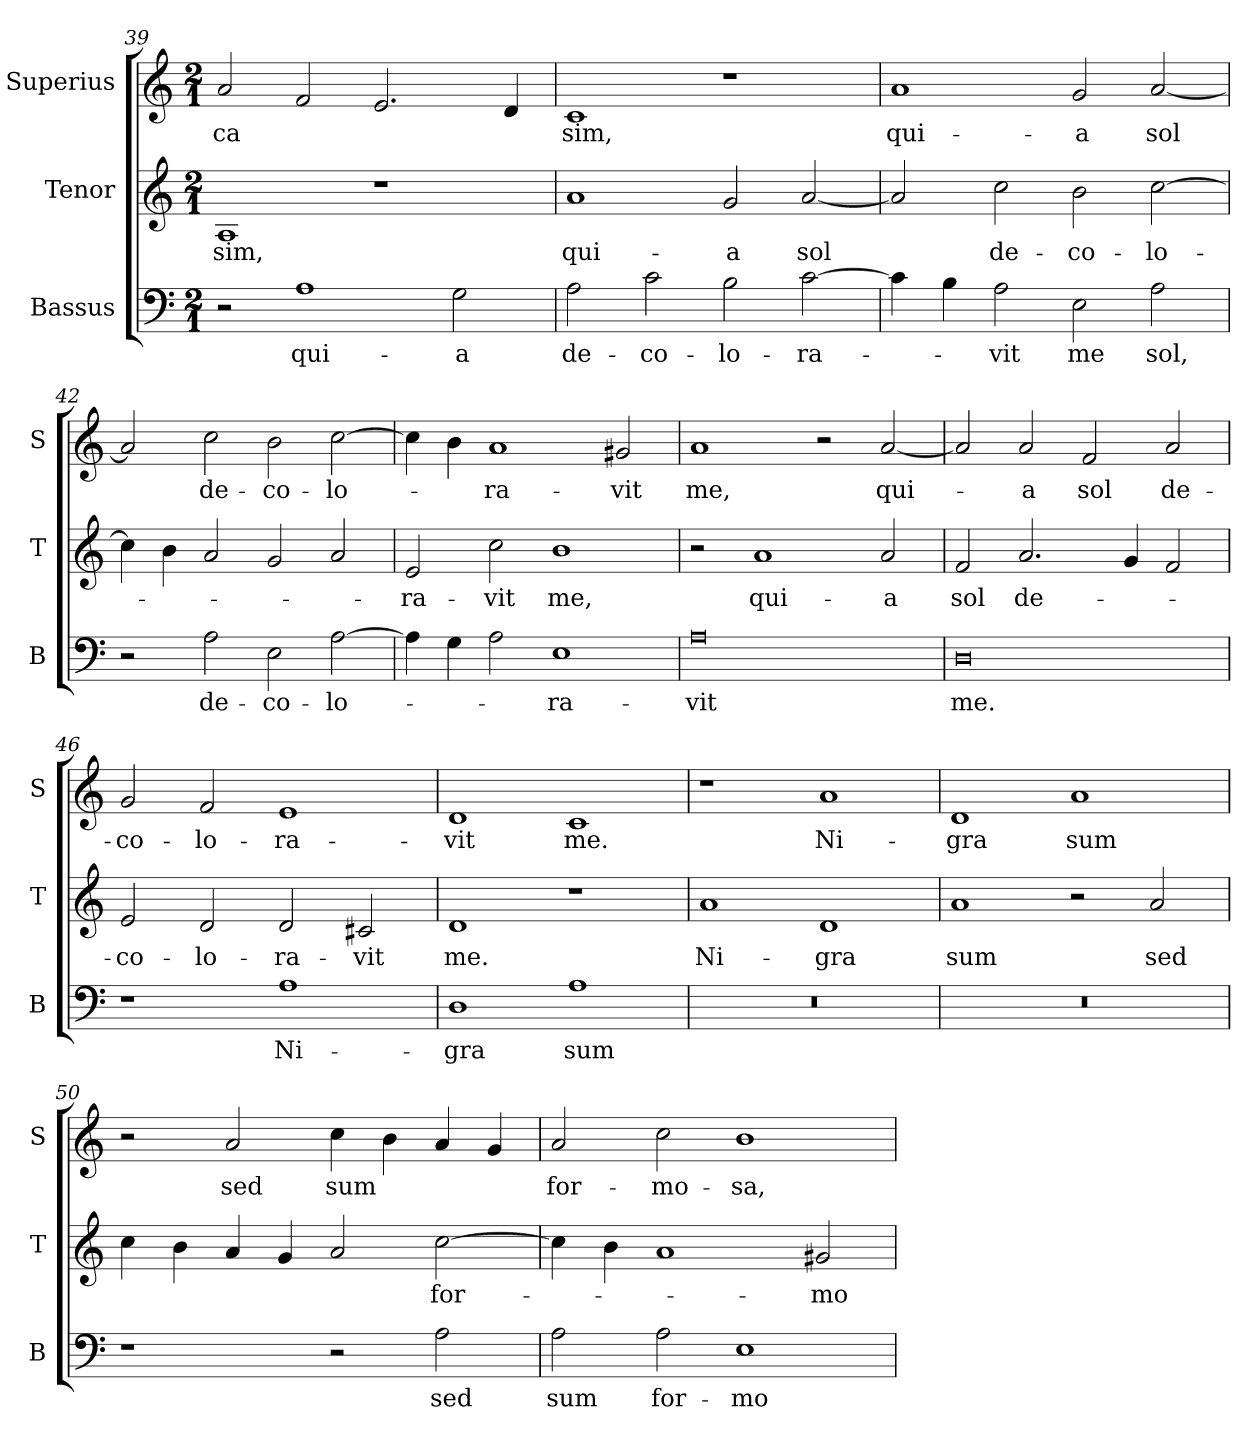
**kern	**text	**kern	**text	**kern	**text
*part3	*part3	*part2	*part2	*part1	*part1
*staff3	*staff3	*staff2	*staff2	*staff1	*staff1
*I"Bassus	*	*I"Tenor	*	*I"Superius	*
*I'B	*	*I'T	*	*I'S	*
*clefF4	*	*clefG2	*	*clefG2	*
*k[]	*	*k[]	*	*k[]	*
*C:	*	*C:	*	*C:	*
*M2/1	*	*M2/1	*	*M2/1	*
=39	=39	=39	=39	=39	=39
2r	.	1A	sim,	2a	-ca
1A	qui-	.	.	2f	.
.	.	1r	.	2.e	.
2G	-a	.	.	.	.
.	.	.	.	4d	.
=40	=40	=40	=40	=40	=40
2A	de-	1a	qui-	1c	sim,
2c	-co-	.	.	.	.
2B	-lo-	2g	-a	1r	.
[2c	-ra-	[2a	sol	.	.
=41	=41	=41	=41	=41	=41
4c]	.	2a]	.	1a	qui-
4B	.	.	.	.	.
2A	-vit	2cc	de-	.	.
2E	me	2b	-co-	2g	-a
2A	sol,	[2cc	-lo-	[2a	sol
=42	=42	=42	=42	=42	=42
2r	.	4cc]	.	2a]	.
.	.	4b	.	.	.
2A	de-	2a	.	2cc	de-
2E	-co-	2g	.	2b	-co-
[2A	-lo-	2a	.	[2cc	-lo-
=43	=43	=43	=43	=43	=43
4A]	.	2e	-ra-	4cc]	.
4G	.	.	.	4b	.
2A	.	2cc	-vit	1a	-ra-
1E	-ra-	1b	me,	.	.
.	.	.	.	2g#X	-vit
=44	=44	=44	=44	=44	=44
0A	-vit	2r	.	1a	me,
.	.	1a	qui-	.	.
.	.	.	.	2r	.
.	.	2a	-a	[2a	qui-
=45	=45	=45	=45	=45	=45
0D	me.	2f	sol	2a]	.
.	.	2.a	de-	2a	-a
.	.	.	.	2f	sol
.	.	4g	.	.	.
.	.	2f	.	2a	de-
=46	=46	=46	=46	=46	=46
1r	.	2e	-co-	2g	-co-
.	.	2d	-lo-	2f	-lo-
1A	Ni-	2d	-ra-	1e	-ra-
.	.	2c#X	-vit	.	.
=47	=47	=47	=47	=47	=47
1D	-gra	1d	me.	1d	-vit
1A	sum	1r	.	1c	me.
=48	=48	=48	=48	=48	=48
0r	.	1a	Ni-	1r	.
.	.	1d	-gra	1a	Ni-
=49	=49	=49	=49	=49	=49
0r	.	1a	sum	1d	-gra
.	.	2r	.	1a	sum
.	.	2a	sed	.	.
=50	=50	=50	=50	=50	=50
1r	.	4cc	.	2r	.
.	.	4b	.	.	.
.	.	4a	.	2a	sed
.	.	4g	.	.	.
2r	.	2a	.	4cc	sum
.	.	.	.	4b	.
2A	sed	[2cc	for-	4a	.
.	.	.	.	4g	.
=51	=51	=51	=51	=51	=51
2A	sum	4cc]	.	2a	for-
.	.	4b	.	.	.
2A	for-	1a	.	2cc	-mo-
1E	-mo-	.	.	1b	-sa,
.	.	2g#X	-mo-	.	.
=	=	=	=	=	=
*-	*-	*-	*-	*-	*-
